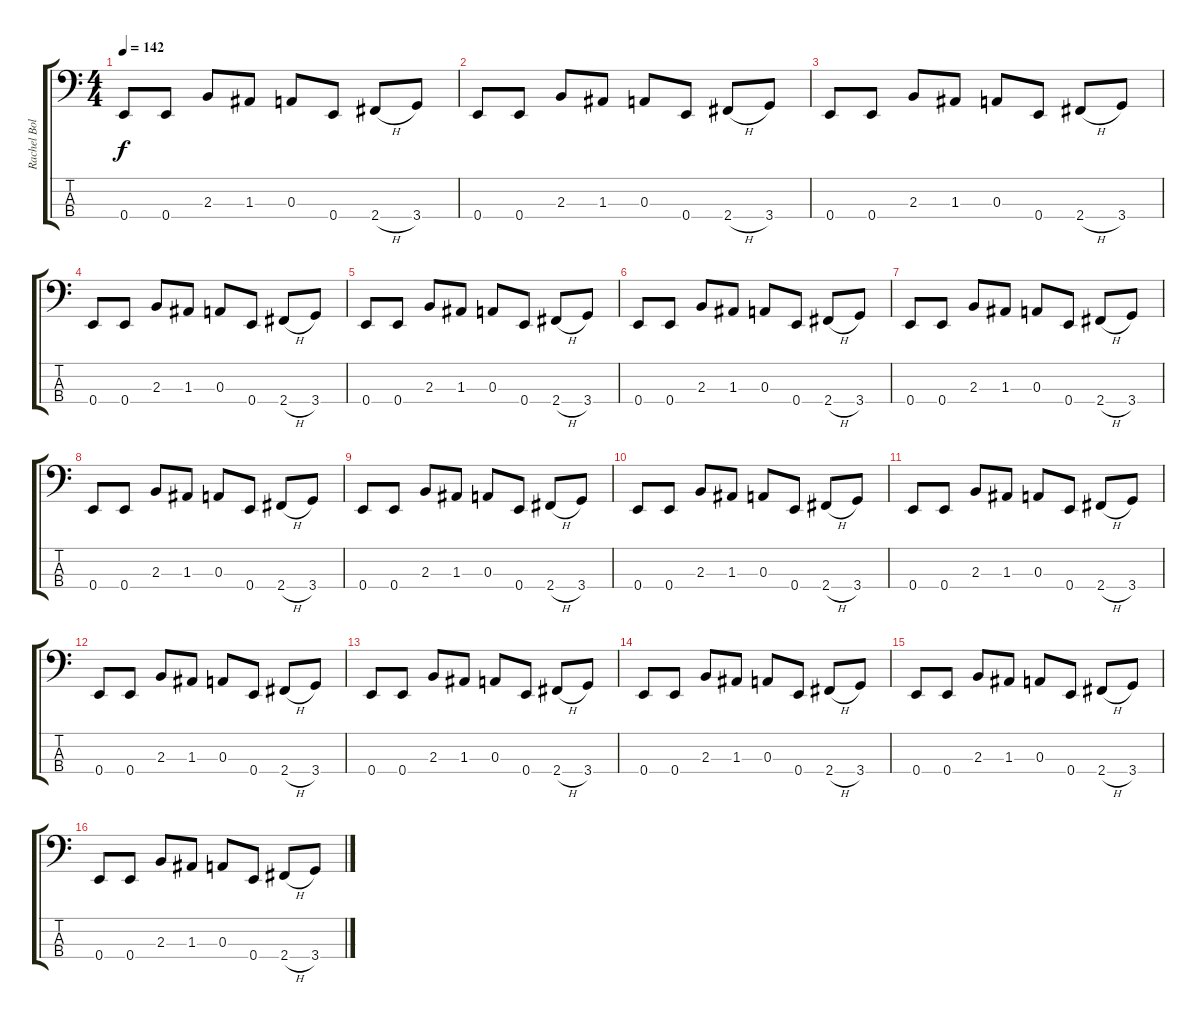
\track ("Rachel Bolan" "Rachel Bol") {instrument electricbasspick}
\staff {score tabs}
\tuning (G2 D2 A1 E1) {hide}
\ts (4 4)
\tempo 142
\clef f4
\ks c
0.4.8{dy f} 0.4.8 2.3.8 1.3.8 0.3.8 0.4.8 2.4{h}.8 3.4.8 |
0.4.8 0.4.8 2.3.8 1.3.8 0.3.8 0.4.8 2.4{h}.8 3.4.8 |
0.4.8 0.4.8 2.3.8 1.3.8 0.3.8 0.4.8 2.4{h}.8 3.4.8 |
0.4.8 0.4.8 2.3.8 1.3.8 0.3.8 0.4.8 2.4{h}.8 3.4.8 |
0.4.8 0.4.8 2.3.8 1.3.8 0.3.8 0.4.8 2.4{h}.8 3.4.8 |
0.4.8 0.4.8 2.3.8 1.3.8 0.3.8 0.4.8 2.4{h}.8 3.4.8 |
0.4.8 0.4.8 2.3.8 1.3.8 0.3.8 0.4.8 2.4{h}.8 3.4.8 |
0.4.8 0.4.8 2.3.8 1.3.8 0.3.8 0.4.8 2.4{h}.8 3.4.8 |
0.4.8 0.4.8 2.3.8 1.3.8 0.3.8 0.4.8 2.4{h}.8 3.4.8 |
0.4.8 0.4.8 2.3.8 1.3.8 0.3.8 0.4.8 2.4{h}.8 3.4.8 |
0.4.8 0.4.8 2.3.8 1.3.8 0.3.8 0.4.8 2.4{h}.8 3.4.8 |
0.4.8 0.4.8 2.3.8 1.3.8 0.3.8 0.4.8 2.4{h}.8 3.4.8 |
0.4.8 0.4.8 2.3.8 1.3.8 0.3.8 0.4.8 2.4{h}.8 3.4.8 |
0.4.8 0.4.8 2.3.8 1.3.8 0.3.8 0.4.8 2.4{h}.8 3.4.8 |
0.4.8 0.4.8 2.3.8 1.3.8 0.3.8 0.4.8 2.4{h}.8 3.4.8 |
0.4.8 0.4.8 2.3.8 1.3.8 0.3.8 0.4.8 2.4{h}.8 3.4.8
